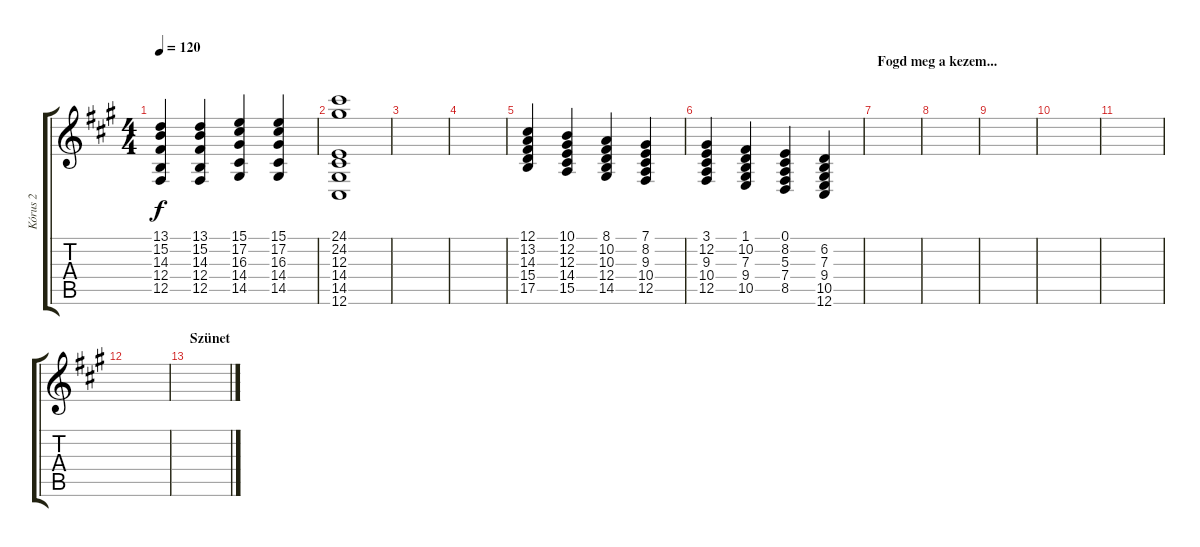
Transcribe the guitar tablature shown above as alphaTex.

\track ("Kórus 2" "Kórus 2") {instrument stringensemble2}
\staff {score tabs}
\tuning (Db4 Ab3 E3 B2 Gb2 Db2) {hide}
\ts (4 4)
\tempo 120
\clef g2
\ks a
(13.1 15.2 14.3 12.4 12.5).4{dy f} (13.1 15.2 14.3 12.4 12.5).4 (15.1 17.2 16.3 14.4 14.5).4 (15.1 17.2 16.3 14.4 14.5).4 |
(24.1 24.2 12.3 14.4 14.5 12.6).1 |
|
|
(12.1 13.2 14.3 15.4 17.5).4 (10.1 12.2 12.3 14.4 15.5).4 (8.1 10.2 10.3 12.4 14.5).4 (7.1 8.2 9.3 10.4 12.5).4 |
(3.1 12.2 9.3 10.4 12.5).4 (1.1 10.2 7.3 9.4 10.5).4 (0.1 8.2 5.3 7.4 8.5).4 (6.2 7.3 9.4 10.5 12.6).4 |
\section ("" "Fogd meg a kezem...")
|
|
|
|
|
|
\section ("" "Szünet")
